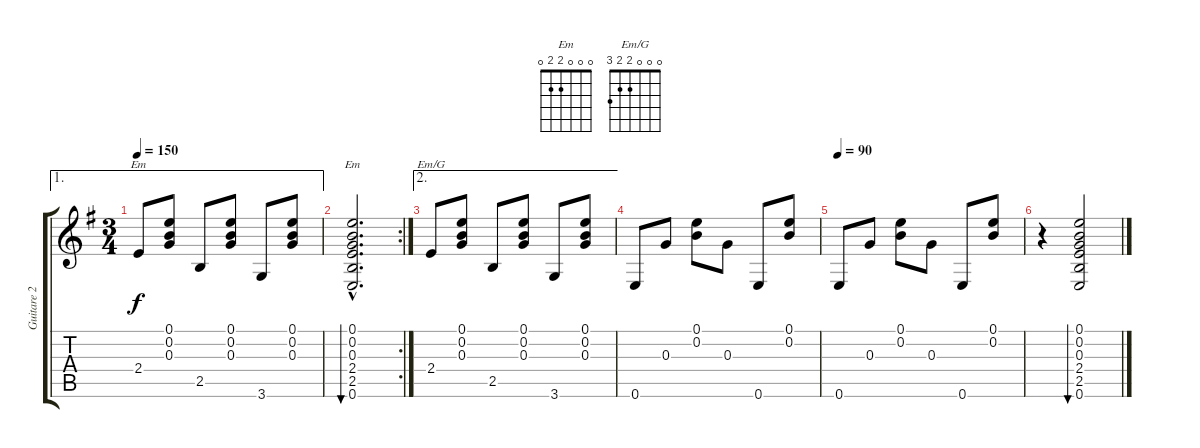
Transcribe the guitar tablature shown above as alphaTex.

\track ("Guitare 2" "Guitare 2") {instrument acousticguitarsteel}
\staff {score tabs}
\tuning (E4 B3 G3 D3 A2 E2) {hide}
\chord ("Em" 0 0 0 2 2 3)
\chord ("Em" 0 0 0 2 2 0)
\chord ("Em/G" 0 0 0 2 2 3)
\ae 1
\ts (3 4)
\tempo 150
\clef g2
\ks g
2.4.8{ch "Em" dy f} (0.1 0.2 0.3).8 2.5.8 (0.1 0.2 0.3).8 3.6.8 (0.1 0.2 0.3).8 |
\rc 2
(0.1{hac} 0.2{hac} 0.3{hac} 2.4{hac} 2.5{hac} 0.6{hac}).2{d bu 30 ch "Em"} |
\ae 2
2.4.8{ch "Em/G"} (0.1 0.2 0.3).8 2.5.8 (0.1 0.2 0.3).8 3.6.8 (0.1 0.2 0.3).8 |
0.6.8 0.3.8 (0.1 0.2).8 0.3.8 0.6.8 (0.1 0.2).8 |
\tempo 90
0.6.8 0.3.8 (0.1 0.2).8 0.3.8 0.6.8 (0.1 0.2).8 |
r.4 (0.1 0.2 0.3 2.4 2.5 0.6).2{bu 30}
